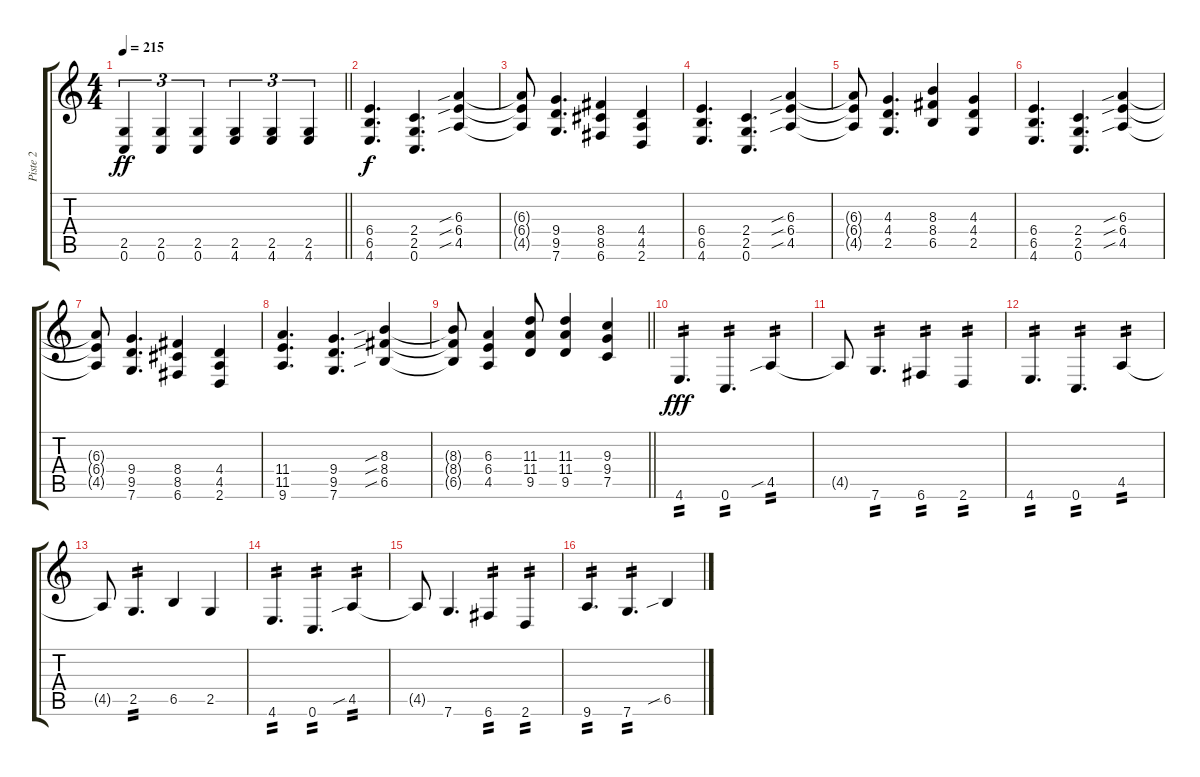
\track ("Piste 2" "Piste 2") {instrument overdrivenguitar}
\staff {score tabs}
\tuning (C4 G3 Eb3 Bb2 F2 C2) {hide}
\ts (4 4)
\tempo 215
\clef g2
\barLineRight lightlight
\ks c
(2.5 0.6).4{tu (3 2) dy ff} (2.5 0.6).4{tu (3 2)} (2.5 0.6).4{tu (3 2)} (2.5 4.6).4{tu (3 2)} (2.5 4.6).4{tu (3 2)} (2.5 4.6).4{tu (3 2)} |
\section ("" "")
(6.4 6.5 4.6).4{d dy f} (2.4 2.5 0.6).4{d} (6.3{sib} 6.4{sib} 4.5{sib}).4 |
(6.3{t} 6.4{t} 4.5{t}).8 (9.4 9.5 7.6).4{d} (8.4 8.5 6.6).4 (4.4 4.5 2.6).4 |
(6.4 6.5 4.6).4{d} (2.4 2.5 0.6).4{d} (6.3{sib} 6.4{sib} 4.5{sib}).4 |
(6.3{t} 6.4{t} 4.5{t}).8 (4.3 4.4 2.5).4{d} (8.3 8.4 6.5).4 (4.3 4.4 2.5).4 |
(6.4 6.5 4.6).4{d} (2.4 2.5 0.6).4{d} (6.3{sib} 6.4{sib} 4.5{sib}).4 |
(6.3{t} 6.4{t} 4.5{t}).8 (9.4 9.5 7.6).4{d} (8.4 8.5 6.6).4 (4.4 4.5 2.6).4 |
(11.4 11.5 9.6).4{d} (9.4 9.5 7.6).4{d} (8.3{sib} 8.4{sib} 6.5{sib}).4 |
\barLineRight lightlight
(8.3{t} 8.4{t} 6.5{t}).8 (6.3 6.4 4.5).4 (11.3 11.4 9.5).8 (11.3 11.4 9.5).4 (9.3 9.4 7.5).4 |
\section ("" "")
4.6.4{d tp 2 dy fff} 0.6.4{d tp 2} 4.5{sib}.4{tp 2} |
4.5{t}.8 7.6.4{d tp 2} 6.6.4{tp 2} 2.6.4{tp 2} |
4.6.4{d tp 2} 0.6.4{d tp 2} 4.5.4{tp 2} |
4.5{t}.8 2.5.4{d tp 2} 6.5.4 2.5.4 |
4.6.4{d tp 2} 0.6.4{d tp 2} 4.5{sib}.4{tp 2} |
4.5{t}.8 7.6.4{d} 6.6.4{tp 2} 2.6.4{tp 2} |
9.6.4{d tp 2} 7.6.4{d tp 2} 6.5{sib}.4
